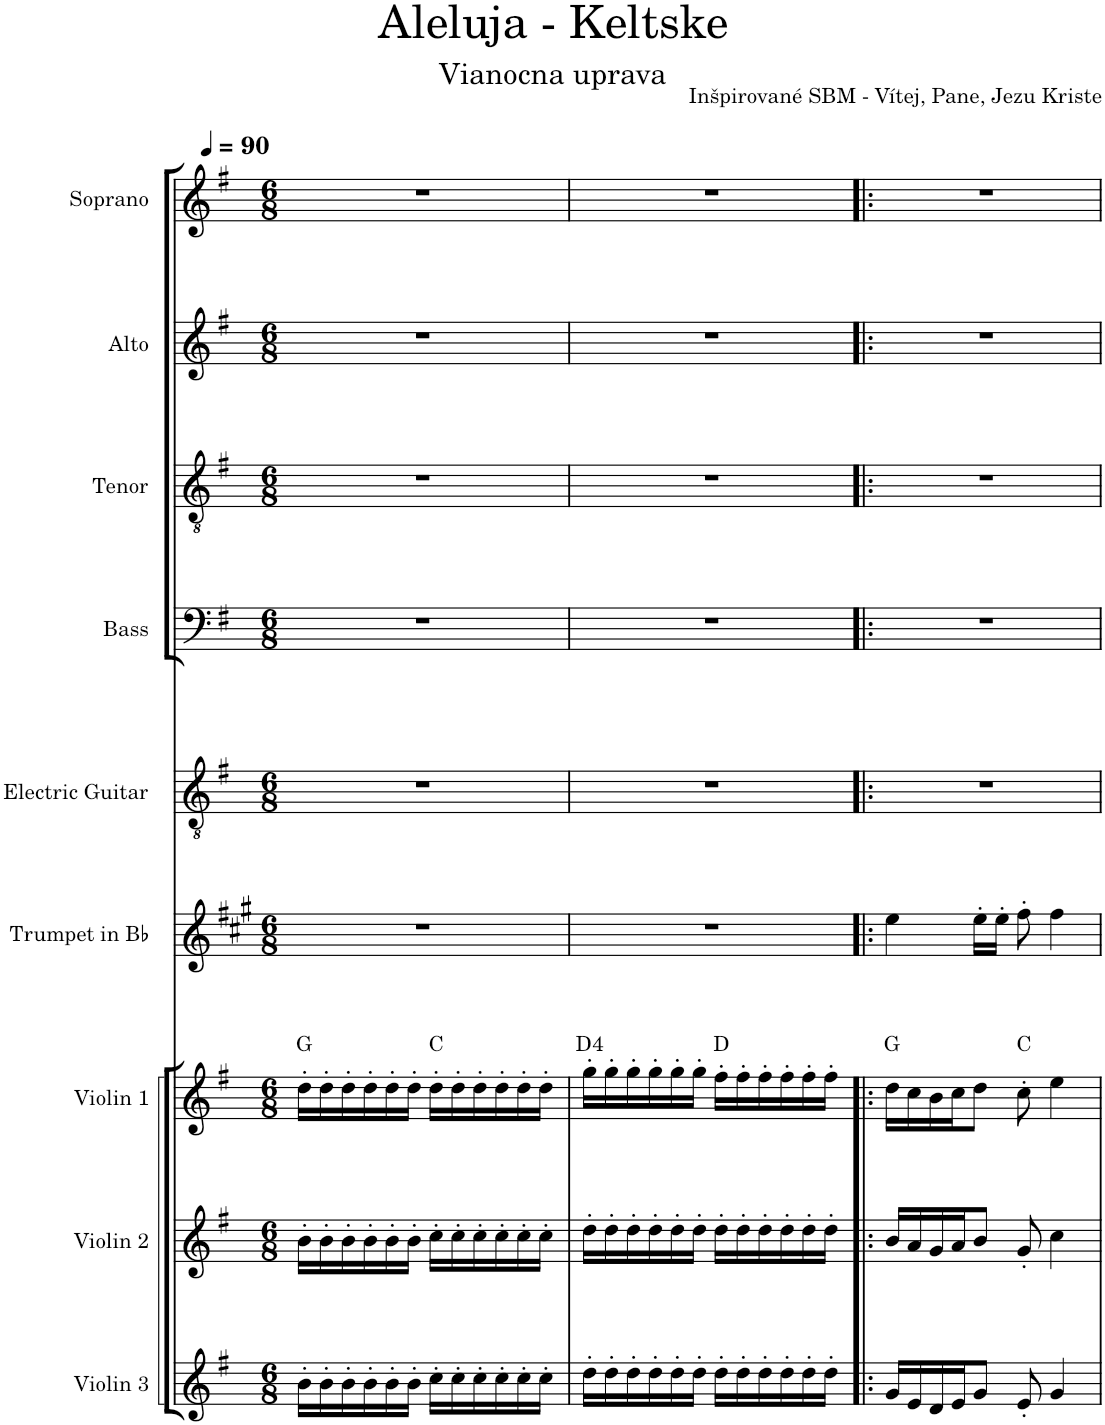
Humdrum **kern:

**kern	**kern	**kern	**harte	**kern	**kern	**kern	**kern	**kern	**kern
*part9	*part8	*part7	*part7	*part6	*part5	*part4	*part3	*part2	*part1
*staff9	*staff8	*staff7	*	*staff6	*staff5	*staff4	*staff3	*staff2	*staff1
*I"Violin 3	*I"Violin 2	*I"Violin 1	*	*I"Trumpet in Bb	*I"Electric Guitar	*I"Bass	*I"Tenor	*I"Alto	*I"Soprano
*I'Vln. 3	*I'Vln. 2	*I'Vln. 1	*	*I'Tpt. in Bb	*I'El. Guit.	*I'B.	*I'T.	*I'A.	*I'S.
*clefG2	*clefG2	*clefG2	*	*clefG2	*clefGv2	*clefF4	*clefGv2	*clefG2	*clefG2
*	*	*	*	*Trd1c2	*	*	*	*	*
*k[f#]	*k[f#]	*k[f#]	*	*k[f#c#g#]	*k[f#]	*k[f#]	*k[f#]	*k[f#]	*k[f#]
*M6/8	*M6/8	*M6/8	*	*M6/8	*M6/8	*M6/8	*M6/8	*M6/8	*M6/8
*MM90	*MM90	*MM90	*	*MM90	*MM90	*MM90	*MM90	*MM90	*MM90
=1	=1	=1	=1	=1	=1	=1	=1	=1	=1
16b'\LL	16b'\LL	16dd'\LL	G:maj	2.r	2.r	2.r	2.r	2.r	2.r
16b'\	16b'\	16dd'\	.	.	.	.	.	.	.
16b'\	16b'\	16dd'\	.	.	.	.	.	.	.
16b'\	16b'\	16dd'\	.	.	.	.	.	.	.
16b'\	16b'\	16dd'\	.	.	.	.	.	.	.
16b'\JJ	16b'\JJ	16dd'\JJ	.	.	.	.	.	.	.
16cc'\LL	16cc'\LL	16dd'\LL	C:maj	.	.	.	.	.	.
16cc'\	16cc'\	16dd'\	.	.	.	.	.	.	.
16cc'\	16cc'\	16dd'\	.	.	.	.	.	.	.
16cc'\	16cc'\	16dd'\	.	.	.	.	.	.	.
16cc'\	16cc'\	16dd'\	.	.	.	.	.	.	.
16cc'\JJ	16cc'\JJ	16dd'\JJ	.	.	.	.	.	.	.
=2	=2	=2	=2	=2	=2	=2	=2	=2	=2
16dd'\LL	16dd'\LL	16gg'\LL	D:maj(4)	2.r	2.r	2.r	2.r	2.r	2.r
16dd'\	16dd'\	16gg'\	.	.	.	.	.	.	.
16dd'\	16dd'\	16gg'\	.	.	.	.	.	.	.
16dd'\	16dd'\	16gg'\	.	.	.	.	.	.	.
16dd'\	16dd'\	16gg'\	.	.	.	.	.	.	.
16dd'\JJ	16dd'\JJ	16gg'\JJ	.	.	.	.	.	.	.
16dd'\LL	16dd'\LL	16ff#'\LL	D:maj	.	.	.	.	.	.
16dd'\	16dd'\	16ff#'\	.	.	.	.	.	.	.
16dd'\	16dd'\	16ff#'\	.	.	.	.	.	.	.
16dd'\	16dd'\	16ff#'\	.	.	.	.	.	.	.
16dd'\	16dd'\	16ff#'\	.	.	.	.	.	.	.
16dd'\JJ	16dd'\JJ	16ff#'\JJ	.	.	.	.	.	.	.
=3!|:	=3!|:	=3!|:	=3!|:	=3!|:	=3!|:	=3!|:	=3!|:	=3!|:	=3!|:
16g/LL	16b/LL	16dd\LL	G:maj	4ee\	2.r	2.r	2.r	2.r	2.r
16e/	16a/	16cc\	.	.	.	.	.	.	.
16d/	16g/	16b\	.	.	.	.	.	.	.
16e/J	16a/J	16cc\J	.	.	.	.	.	.	.
8g/J	8b/J	8dd\J	.	16ee'\LL	.	.	.	.	.
.	.	.	.	16ee'\JJ	.	.	.	.	.
8e'/	8g'/	8cc'\	C:maj	8ff#'\	.	.	.	.	.
4g/	4cc\	4ee\	.	4ff#\	.	.	.	.	.
=	=	=	=	=	=	=	=	=	=
*-	*-	*-	*-	*-	*-	*-	*-	*-	*-
